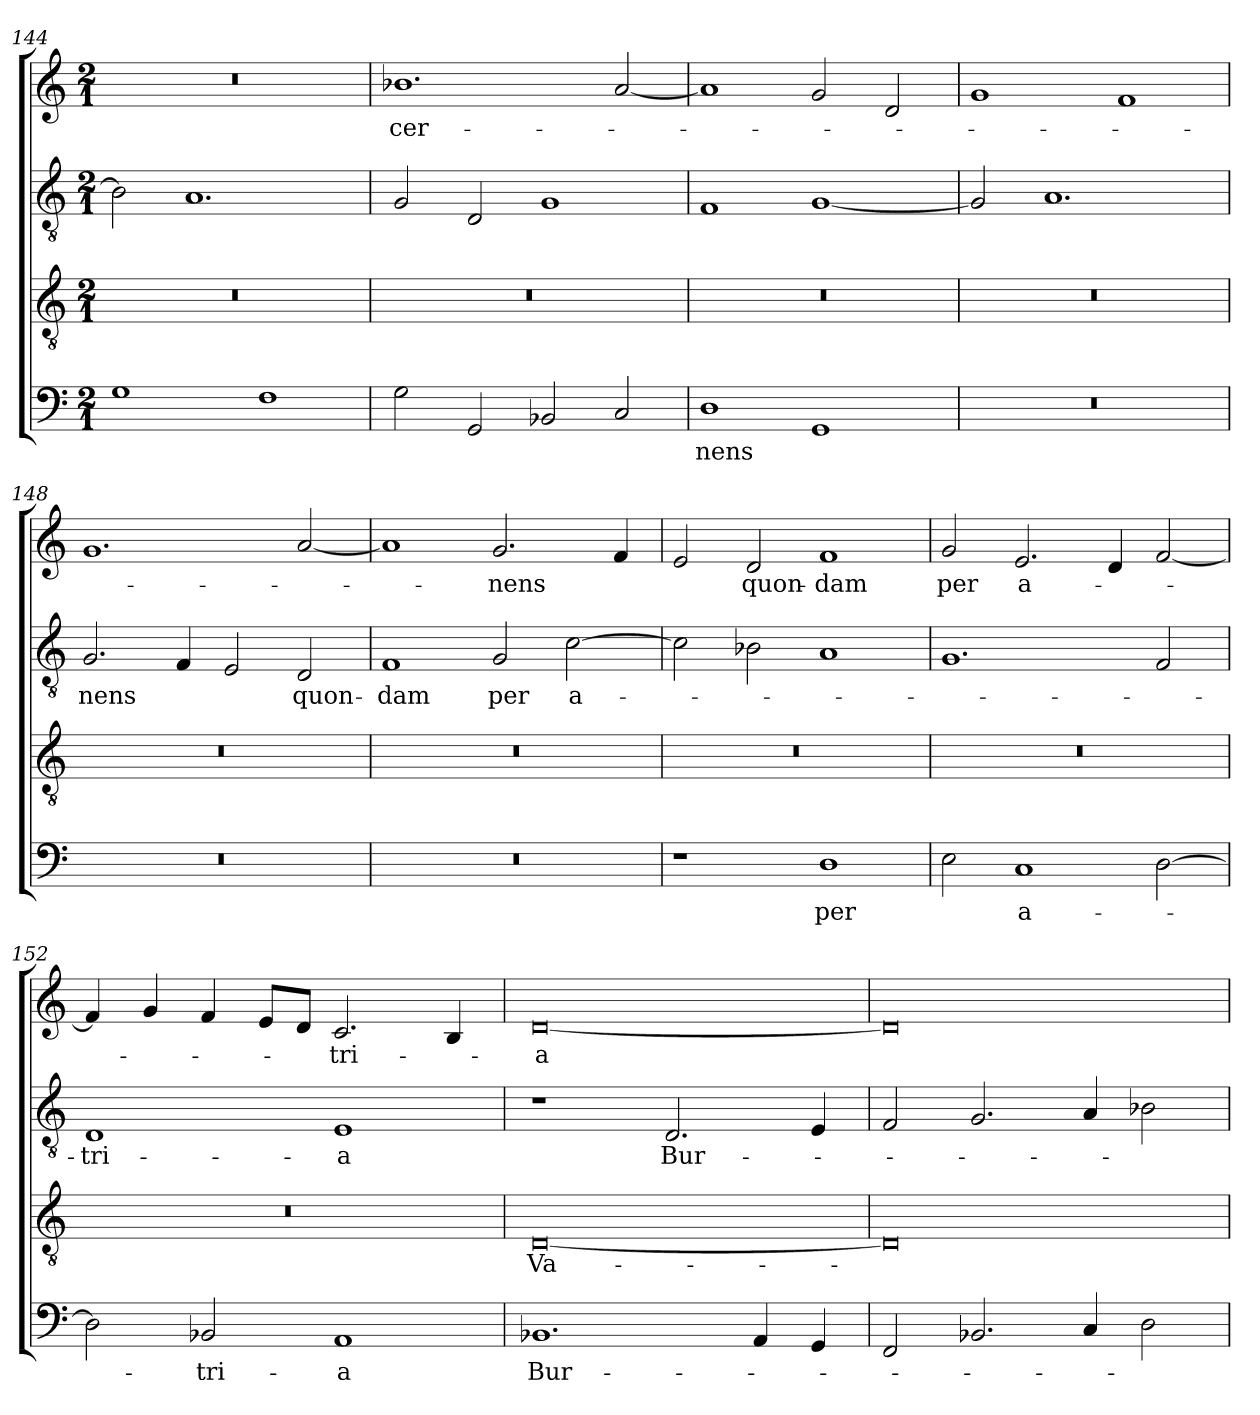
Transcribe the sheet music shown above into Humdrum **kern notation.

**kern	**text	**kern	**text	**kern	**text	**kern	**text
*part4	*part4	*part3	*part3	*part2	*part2	*part1	*part1
*staff4	*staff4	*staff3	*staff3	*staff2	*staff2	*staff1	*staff1
!!LO:LB:g=z
*clefF4	*	*clefGv2	*	*clefGv2	*	*clefG2	*
*M2/1	*	*M2/1	*	*M2/1	*	*M2/1	*
=144	=144	=144	=144	=144	=144	=144	=144
1G	.	0r	.	2B-\]	.	0r	.
.	.	.	.	1.A	.	.	.
1F	.	.	.	.	.	.	.
=145	=145	=145	=145	=145	=145	=145	=145
!	!	!	!	!	!	!	!LO:LY:b
2G\	.	0r	.	2G/	.	1.b-X	cer-
2GG/	.	.	.	2D/	.	.	.
2BB-X/	.	.	.	1G	.	.	.
2C/	.	.	.	.	.	[2a/	.
=146	=146	=146	=146	=146	=146	=146	=146
!	!LO:LY:b	!	!	!	!	!	!
1D	-nens	0r	.	1F	.	1a]	.
1GG	.	.	.	[1G	.	2g/	.
.	.	.	.	.	.	2d/	.
=147	=147	=147	=147	=147	=147	=147	=147
0r	.	0r	.	2G/]	.	1g	.
.	.	.	.	1.A	.	.	.
.	.	.	.	.	.	1f	.
=148	=148	=148	=148	=148	=148	=148	=148
!	!	!	!	!	!LO:LY:b	!	!
0r	.	0r	.	2.G/	-nens	1.g	.
.	.	.	.	4F/	.	.	.
.	.	.	.	2E/	.	.	.
!	!	!	!	!	!LO:LY:b	!	!
.	.	.	.	2D/	quon-	[2a/	.
=149	=149	=149	=149	=149	=149	=149	=149
!	!	!	!	!	!LO:LY:b	!	!
0r	.	0r	.	1F	-dam	1a]	.
!	!	!	!	!	!LO:LY:b	!	!LO:LY:b
.	.	.	.	2G/	per	2.g/	-nens
!	!	!	!	!	!LO:LY:b	!	!
.	.	.	.	[2c\	a-	.	.
.	.	.	.	.	.	4f/	.
!!LO:LB:g=z
=150	=150	=150	=150	=150	=150	=150	=150
1r	.	0r	.	2c\]	.	2e/	.
!	!	!	!	!	!	!	!LO:LY:b
.	.	.	.	2B-X\	.	2d/	quon-
!	!LO:LY:b	!	!	!	!	!	!LO:LY:b
1D	per	.	.	1A	.	1f	-dam
=151	=151	=151	=151	=151	=151	=151	=151
!	!	!	!	!	!	!	!LO:LY:b
2E\	.	0r	.	1.G	.	2g/	per
!	!LO:LY:b	!	!	!	!	!	!LO:LY:b
1C	a-	.	.	.	.	2.e/	a-
.	.	.	.	.	.	4d/	.
[2D\	.	.	.	2F/	.	[2f/	.
=152	=152	=152	=152	=152	=152	=152	=152
!	!	!	!	!	!LO:LY:b	!	!
2D\]	.	0r	.	1D	-tri-	4f/]	.
.	.	.	.	.	.	4g/	.
!	!LO:LY:b	!	!	!	!	!	!
2BB-X/	-tri-	.	.	.	.	4f/	.
.	.	.	.	.	.	8eL	.
.	.	.	.	.	.	8dJ	.
!	!LO:LY:b	!	!	!	!LO:LY:b	!	!LO:LY:b
1AA	-a	.	.	1E	-a	2.c/	-tri-
.	.	.	.	.	.	4B/	.
=153	=153	=153	=153	=153	=153	=153	=153
!	!LO:LY:b	!	!LO:LY:b	!	!	!	!LO:LY:b
1.BB-X	Bur-	[0D	Va-	1r	.	[0d	-a
!	!	!	!	!	!LO:LY:b	!	!
.	.	.	.	2.D/	Bur-	.	.
4AA/	.	.	.	.	.	.	.
4GG/	.	.	.	4E/	.	.	.
=154	=154	=154	=154	=154	=154	=154	=154
2FF/	.	0D]	.	2F/	.	0d]	.
2.BB-X/	.	.	.	2.G/	.	.	.
4C/	.	.	.	4A/	.	.	.
2D\	.	.	.	2B-X\	.	.	.
=	=	=	=	=	=	=	=
*-	*-	*-	*-	*-	*-	*-	*-
